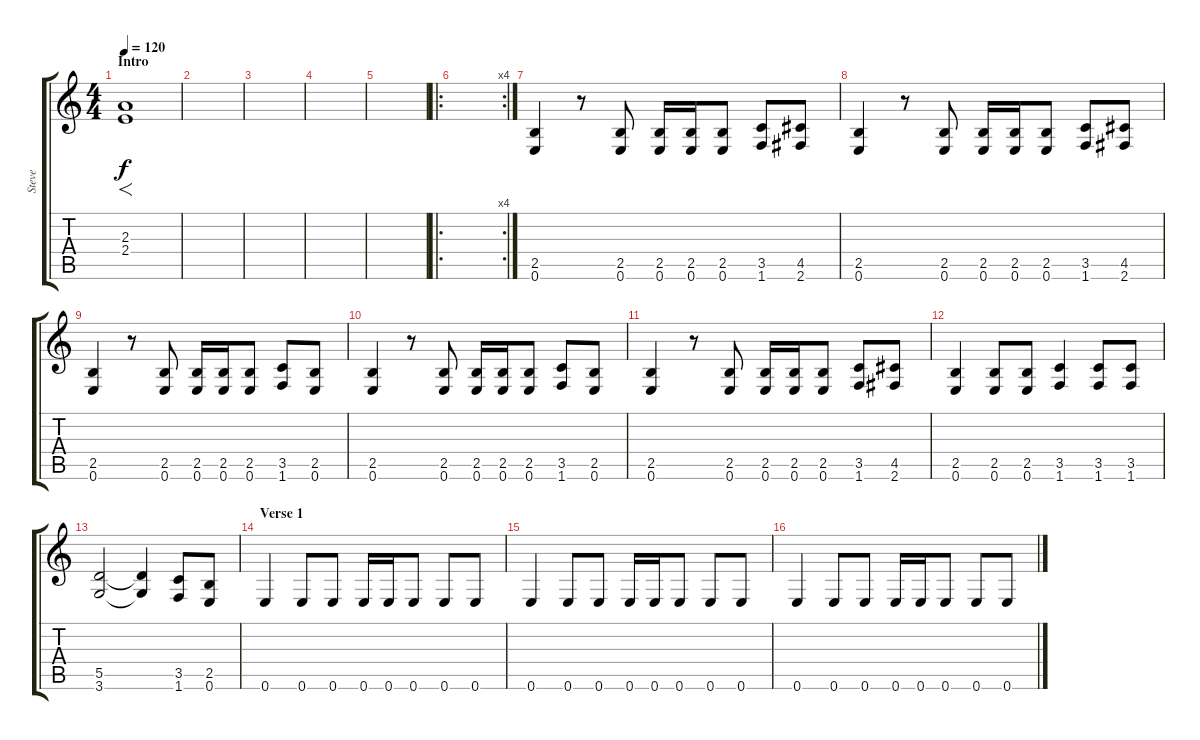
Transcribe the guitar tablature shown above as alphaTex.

\track ("Steve" "Steve") {instrument overdrivenguitar}
\staff {score tabs}
\tuning (E4 B3 G3 D3 A2 E2) {hide}
\ts (4 4)
\section ("" "Intro")
\tempo 120
\clef g2
\ks c
(2.3 2.4).1{f dy f instrument overdrivenguitar} |
|
|
|
|
\ro
\rc 4
|
(2.5 0.6).4 r.8 (2.5 0.6).8 (2.5 0.6).16 (2.5 0.6).16 (2.5 0.6).8 (3.5 1.6).8 (4.5 2.6).8 |
(2.5 0.6).4 r.8 (2.5 0.6).8 (2.5 0.6).16 (2.5 0.6).16 (2.5 0.6).8 (3.5 1.6).8 (4.5 2.6).8 |
(2.5 0.6).4 r.8 (2.5 0.6).8 (2.5 0.6).16 (2.5 0.6).16 (2.5 0.6).8 (3.5 1.6).8 (2.5 0.6).8 |
(2.5 0.6).4 r.8 (2.5 0.6).8 (2.5 0.6).16 (2.5 0.6).16 (2.5 0.6).8 (3.5 1.6).8 (2.5 0.6).8 |
(2.5 0.6).4 r.8 (2.5 0.6).8 (2.5 0.6).16 (2.5 0.6).16 (2.5 0.6).8 (3.5 1.6).8 (4.5 2.6).8 |
(2.5 0.6).4 (2.5 0.6).8 (2.5 0.6).8 (3.5 1.6).4 (3.5 1.6).8 (3.5 1.6).8 |
(5.5 3.6).2 (5.5{t} 3.6{t}).4 (3.5 1.6).8 (2.5 0.6).8 |
\section ("" "Verse 1")
0.6.4 0.6.8 0.6.8 0.6.16 0.6.16 0.6.8 0.6.8 0.6.8 |
0.6.4 0.6.8 0.6.8 0.6.16 0.6.16 0.6.8 0.6.8 0.6.8 |
0.6.4 0.6.8 0.6.8 0.6.16 0.6.16 0.6.8 0.6.8 0.6.8
